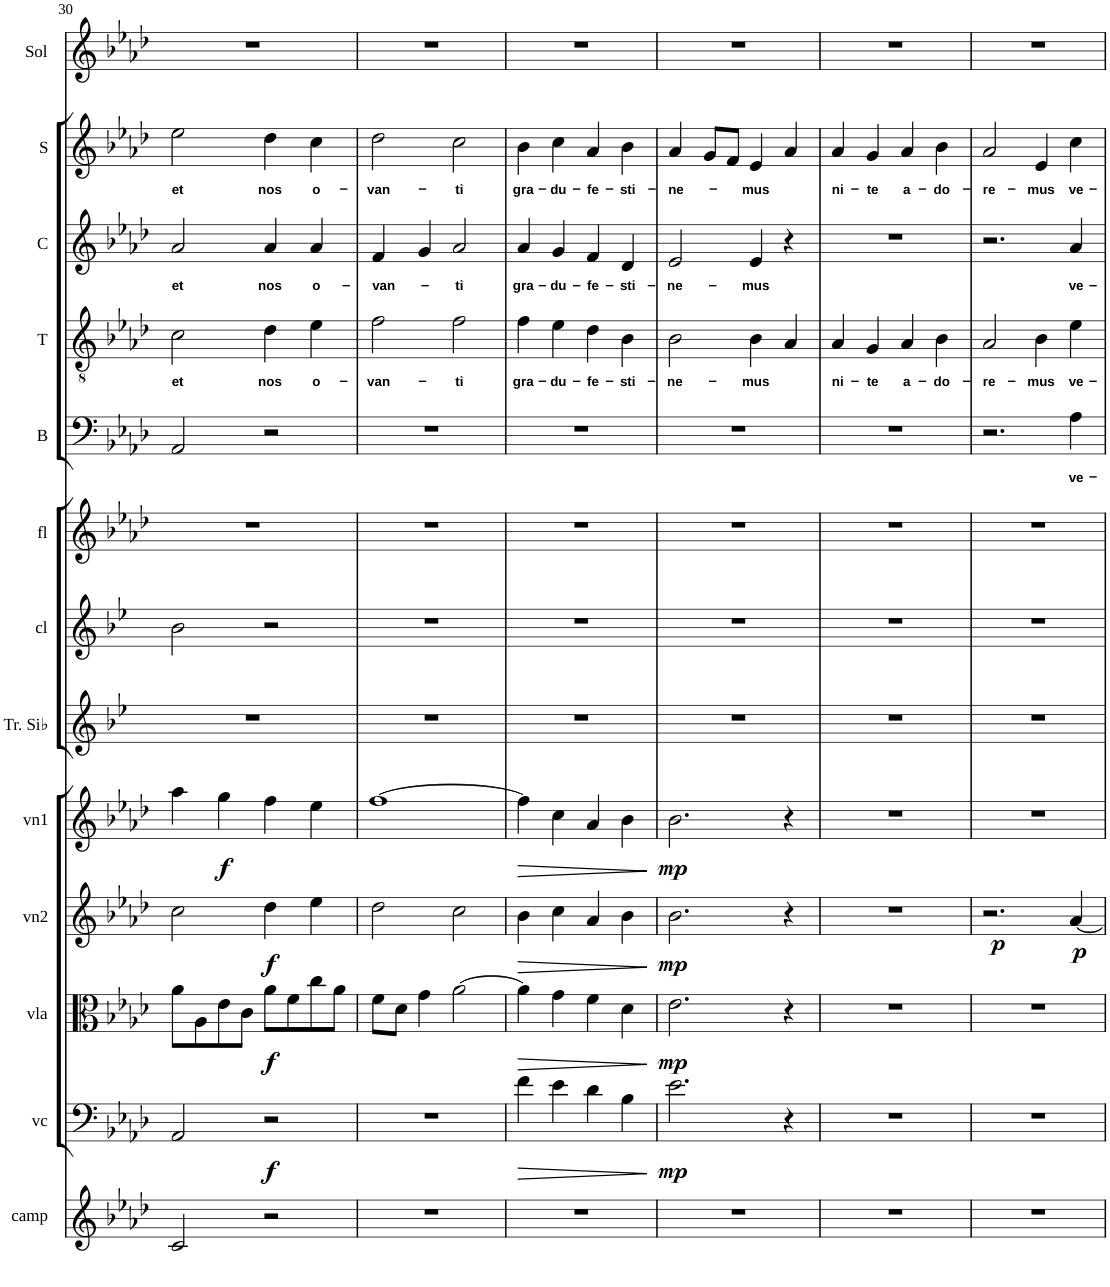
**kern	**kern	**dynam	**kern	**dynam	**kern	**dynam	**kern	**dynam	**kern	**kern	**kern	**kern	**text	**kern	**text	**kern	**text	**kern	**text	**kern
*part13	*part12	*part12	*part11	*part11	*part10	*part10	*part9	*part9	*part8	*part7	*part6	*part5	*part5	*part4	*part4	*part3	*part3	*part2	*part2	*part1
*staff13	*staff12	*staff12	*staff11	*staff11	*staff10	*staff10	*staff9	*staff9	*staff8	*staff7	*staff6	*staff5	*staff5	*staff4	*staff4	*staff3	*staff3	*staff2	*staff2	*staff1
*I"Campane	*I"Violoncello	*	*I"Viola	*	*I"Violino 2	*	*I"Violino 1	*	*I"Tromba in Sib	*I"Clarinetto	*I"Flauto	*I"B	*	*I"T	*	*I"C	*	*I"S	*	*I"Solista
*I'camp	*I'vc	*	*I'vla	*	*I'vn2	*	*I'vn1	*	*I'Tr. Sib	*I'cl	*I'fl	*I'B	*	*I'T	*	*I'C	*	*I'S	*	*I'Sol
!!LO:PB:g=z
*clefG2	*clefF4	*	*clefC3	*	*clefG2	*	*clefG2	*	*clefG2	*clefG2	*clefG2	*clefF4	*	*clefGv2	*	*clefG2	*	*clefG2	*	*clefG2
*	*	*	*	*	*	*	*	*	*Trd1c2	*Trd1c2	*	*	*	*	*	*	*	*	*	*
*k[b-e-a-d-]	*k[b-e-a-d-]	*	*k[b-e-a-d-]	*	*k[b-e-a-d-]	*	*k[b-e-a-d-]	*	*k[b-e-]	*k[b-e-]	*k[b-e-a-d-]	*k[b-e-a-d-]	*	*k[b-e-a-d-]	*	*k[b-e-a-d-]	*	*k[b-e-a-d-]	*	*k[b-e-a-d-]
*M4/4	*M4/4	*	*M4/4	*	*M4/4	*	*M4/4	*	*M4/4	*M4/4	*M4/4	*M4/4	*	*M4/4	*	*M4/4	*	*M4/4	*	*M4/4
*met(c)	*met(c)	*	*met(c)	*	*met(c)	*	*met(c)	*	*met(c)	*met(c)	*met(c)	*met(c)	*	*met(c)	*	*met(c)	*	*met(c)	*	*met(c)
=30	=30	=30	=30	=30	=30	=30	=30	=30	=30	=30	=30	=30	=30	=30	=30	=30	=30	=30	=30	=30
!	!	!	!	!	!	!	!	!	!	!	!	!	!	!	!LO:LY:b	!	!LO:LY:b	!	!LO:LY:b	!
2c/	2AA-/	.	8a-\L	.	2cc\	.	4aa-\	.	1r	2b-\	1r	2AA-/	.	2c\	et	2a-/	et	2ee-\	et	1r
.	.	.	8A-\	.	.	.	.	.	.	.	.	.	.	.	.	.	.	.	.	.
!	!	!	!	!	!	!	!	!LO:DY:b	!	!	!	!	!	!	!	!	!	!	!	!
.	.	.	8e-\	.	.	.	4gg\	f	.	.	.	.	.	.	.	.	.	.	.	.
.	.	.	8c\J	.	.	.	.	.	.	.	.	.	.	.	.	.	.	.	.	.
!	!	!LO:DY:b	!	!LO:DY:b	!	!LO:DY:b	!	!	!	!	!	!	!	!	!LO:LY:b	!	!LO:LY:b	!	!LO:LY:b	!
2r	2r	f	8a-\L	f	4dd-\	f	4ff\	.	.	2r	.	2r	.	4d-\	nos	4a-/	nos	4dd-\	nos	.
.	.	.	8f\	.	.	.	.	.	.	.	.	.	.	.	.	.	.	.	.	.
!	!	!	!	!	!	!	!	!	!	!	!	!	!	!	!LO:LY:b	!	!LO:LY:b	!	!LO:LY:b	!
.	.	.	8cc\	.	4ee-\	.	4ee-\	.	.	.	.	.	.	4e-\	o-	4a-/	o-	4cc\	o-	.
.	.	.	8a-\J	.	.	.	.	.	.	.	.	.	.	.	.	.	.	.	.	.
=31	=31	=31	=31	=31	=31	=31	=31	=31	=31	=31	=31	=31	=31	=31	=31	=31	=31	=31	=31	=31
!	!	!	!	!	!	!	!	!	!	!	!	!	!	!	!LO:LY:b	!	!LO:LY:b	!	!LO:LY:b	!
1r	1r	.	8f\L	.	2dd-\	.	[1ff	.	1r	1r	1r	1r	.	2f\	-van-	4f/	-van-	2dd-\	-van-	1r
.	.	.	8d-\J	.	.	.	.	.	.	.	.	.	.	.	.	.	.	.	.	.
.	.	.	4g\	.	.	.	.	.	.	.	.	.	.	.	.	4g/	.	.	.	.
!	!	!	!	!	!	!	!	!	!	!	!	!	!	!	!LO:LY:b	!	!LO:LY:b	!	!LO:LY:b	!
.	.	.	[2a-\	.	2cc\	.	.	.	.	.	.	.	.	2f\	-ti	2a-/	-ti	2cc\	-ti	.
=32	=32	=32	=32	=32	=32	=32	=32	=32	=32	=32	=32	=32	=32	=32	=32	=32	=32	=32	=32	=32
!	!	!LO:HP:b	!	!LO:HP:b	!	!LO:HP:b	!	!LO:HP:b	!	!	!	!	!	!	!LO:LY:b	!	!LO:LY:b	!	!LO:LY:b	!
1r	4f\	>	4a-\]	>	4b-\	>	4ff\]	>	1r	1r	1r	1r	.	4f\	gra-	4a-/	gra-	4b-\	gra-	1r
!	!	!	!	!	!	!	!	!	!	!	!	!	!	!	!LO:LY:b	!	!LO:LY:b	!	!LO:LY:b	!
.	4e-\	.	4g\	.	4cc\	.	4cc\	.	.	.	.	.	.	4e-\	-du-	4g/	-du-	4cc\	-du-	.
!	!	!	!	!	!	!	!	!	!	!	!	!	!	!	!LO:LY:b	!	!LO:LY:b	!	!LO:LY:b	!
.	4d-\	.	4f\	.	4a-/	.	4a-/	.	.	.	.	.	.	4d-\	-fe-	4f/	-fe-	4a-/	-fe-	.
!	!	!	!	!	!	!	!	!	!	!	!	!	!	!	!LO:LY:b	!	!LO:LY:b	!	!LO:LY:b	!
.	4B-\	.	4d-\	.	4b-\	.	4b-\	.	.	.	.	.	.	4B-\	-sti-	4d-/	-sti-	4b-\	-sti-	.
.	.	]	.	]	.	]	.	]	.	.	.	.	.	.	.	.	.	.	.	.
=33	=33	=33	=33	=33	=33	=33	=33	=33	=33	=33	=33	=33	=33	=33	=33	=33	=33	=33	=33	=33
!	!	!LO:DY:b	!	!LO:DY:b	!	!LO:DY:b	!	!LO:DY:b	!	!	!	!	!	!	!LO:LY:b	!	!LO:LY:b	!	!LO:LY:b	!
1r	2.e-\	mp	2.e-\	mp	2.b-\	mp	2.b-\	mp	1r	1r	1r	1r	.	2B-\	-ne-	2e-/	-ne-	4a-/	-ne-	1r
.	.	.	.	.	.	.	.	.	.	.	.	.	.	.	.	.	.	8g/L	.	.
.	.	.	.	.	.	.	.	.	.	.	.	.	.	.	.	.	.	8f/J	.	.
!	!	!	!	!	!	!	!	!	!	!	!	!	!	!	!LO:LY:b	!	!LO:LY:b	!	!LO:LY:b	!
.	.	.	.	.	.	.	.	.	.	.	.	.	.	4B-\	-mus	4e-/	-mus	4e-/	-mus	.
.	4r	.	4r	.	4r	.	4r	.	.	.	.	.	.	4A-/	.	4r	.	4a-/	.	.
=34	=34	=34	=34	=34	=34	=34	=34	=34	=34	=34	=34	=34	=34	=34	=34	=34	=34	=34	=34	=34
!	!	!	!	!	!	!	!	!	!	!	!	!	!	!	!LO:LY:b	!	!	!	!LO:LY:b	!
1r	1r	.	1r	.	1r	.	1r	.	1r	1r	1r	1r	.	4A-/	ni-	1r	.	4a-/	ni-	1r
!	!	!	!	!	!	!	!	!	!	!	!	!	!	!	!LO:LY:b	!	!	!	!LO:LY:b	!
.	.	.	.	.	.	.	.	.	.	.	.	.	.	4G/	-te	.	.	4g/	-te	.
!	!	!	!	!	!	!	!	!	!	!	!	!	!	!	!LO:LY:b	!	!	!	!LO:LY:b	!
.	.	.	.	.	.	.	.	.	.	.	.	.	.	4A-/	a-	.	.	4a-/	a-	.
!	!	!	!	!	!	!	!	!	!	!	!	!	!	!	!LO:LY:b	!	!	!	!LO:LY:b	!
.	.	.	.	.	.	.	.	.	.	.	.	.	.	4B-\	-do-	.	.	4b-\	-do-	.
=35	=35	=35	=35	=35	=35	=35	=35	=35	=35	=35	=35	=35	=35	=35	=35	=35	=35	=35	=35	=35
!	!	!	!	!	!	!LO:DY:b	!	!	!	!	!	!	!	!	!LO:LY:b	!	!	!	!LO:LY:b	!
1r	1r	.	1r	.	2.r	p	1r	.	1r	1r	1r	2.r	.	2A-/	-re-	2.r	.	2a-/	-re-	1r
!	!	!	!	!	!	!	!	!	!	!	!	!	!	!	!LO:LY:b	!	!	!	!LO:LY:b	!
.	.	.	.	.	.	.	.	.	.	.	.	.	.	4B-\	-mus	.	.	4e-/	-mus	.
!	!	!	!	!	!	!LO:DY:b	!	!	!	!	!	!	!LO:LY:b	!	!LO:LY:b	!	!LO:LY:b	!	!LO:LY:b	!
.	.	.	.	.	[4a-/	p	.	.	.	.	.	4A-\	ve-	4e-\	ve-	4a-/	ve-	4cc\	ve-	.
=	=	=	=	=	=	=	=	=	=	=	=	=	=	=	=	=	=	=	=	=
*-	*-	*-	*-	*-	*-	*-	*-	*-	*-	*-	*-	*-	*-	*-	*-	*-	*-	*-	*-	*-
